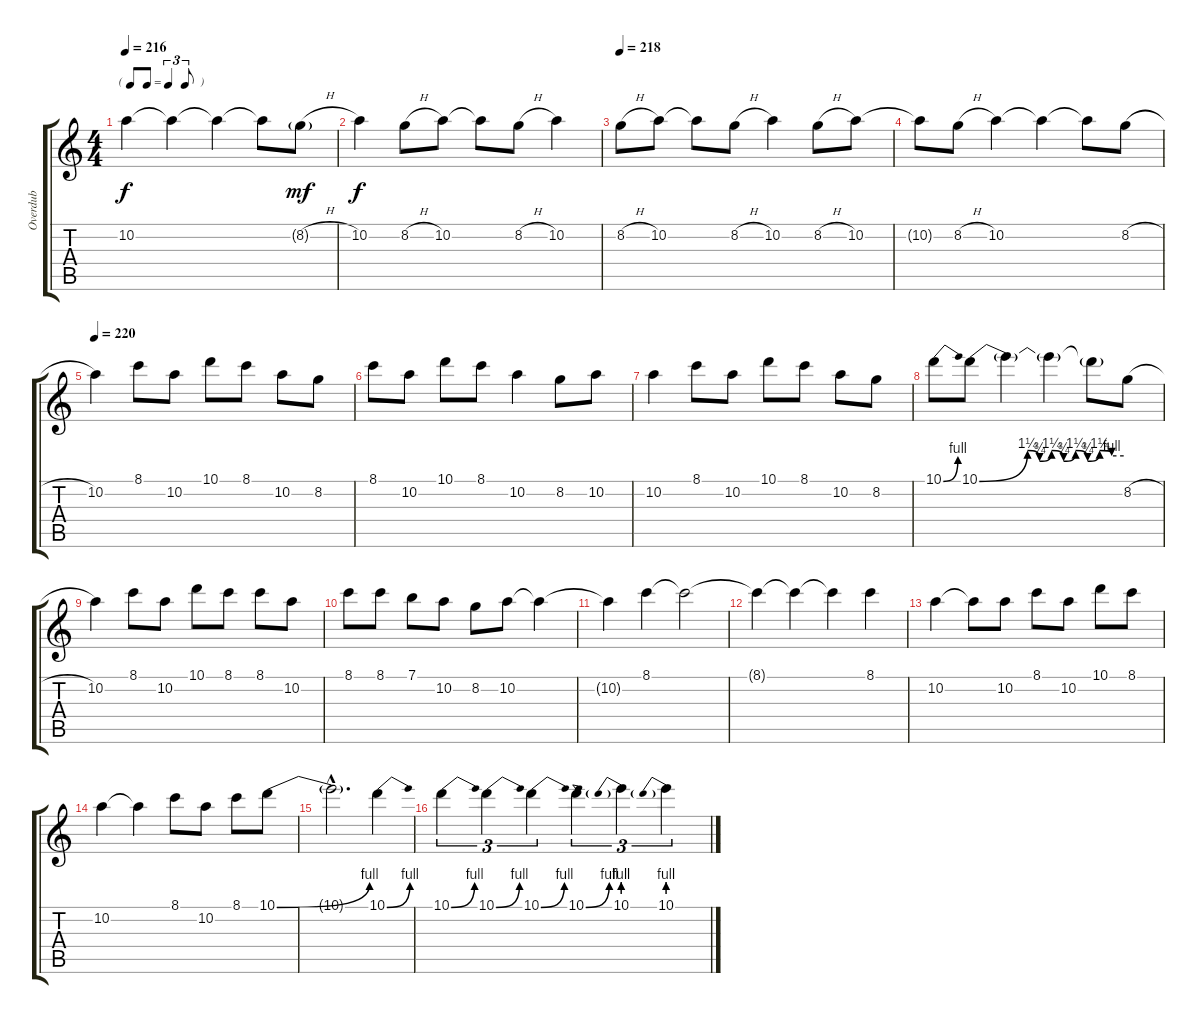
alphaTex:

\track ("Overdub" "Overdub") {instrument fretlessbass}
\staff {score tabs}
\tuning (E4 B3 G3 D3 A2 E2) {hide}
\ts (4 4)
\tf triplet8th
\tempo 216
\clef g2
\ks c
10.2{t}.4{dy f} 10.2{t}.4 10.2{t}.4 10.2{t}.8 8.2{h g}.8{dy mf} |
10.2.4{dy f} 8.2{h}.8 10.2.8 10.2{t}.8 8.2{h}.8 10.2.4 |
\tempo 218
8.2{h}.8 10.2.8 10.2{t}.8 8.2{h}.8 10.2.4 8.2{h}.8 10.2.8 |
10.2{t}.8 8.2{h}.8 10.2.4 10.2{t}.4 10.2{t}.8 8.2{h}.8 |
\tempo 220
10.2.4 8.1.8 10.2.8 10.1.8 8.1.8 10.2.8 8.2.8 |
8.1.8 10.2.8 10.1.8 8.1.8 10.2.4 8.2.8 10.2.8 |
10.2.4 8.1.8 10.2.8 10.1.8 8.1.8 10.2.8 8.2.8 |
10.1{be (bend 0 0 60 4)}.8 10.1{be (custom 0 0 20 5 25 3 30 5 35 3 40 5 45 3 50 5 55 4 60 4)}.8 10.1{t}.4 10.1{t}.4 10.1{t}.8 8.2{h}.8 |
10.2.4 8.1.8 10.2.8 10.1.8 8.1.8 8.1.8 10.2.8 |
8.1.8 8.1.8 7.1.8 10.2.8 8.2.8 10.2.8 10.2{t}.4 |
10.2{t}.4 8.1.4 8.1{t}.2 |
8.1{t}.4 8.1{t}.4 8.1{t}.4 8.1.4 |
10.2.4 10.2{t}.8 10.2.8 8.1.8 10.2.8 10.1.8 8.1.8 |
10.2.4 10.2{t}.4 8.1.8 10.2.8 8.1.8 10.1{be (bend 0 0 60 4)}.8 |
10.1{hac t}.2{d} 10.1{be (bend 0 0 60 4)}.4 |
10.1{be (bend 0 0 60 4)}.4{tu (3 2)} 10.1{be (bend 0 0 60 4)}.4{tu (3 2)} 10.1{be (bend 0 0 60 4)}.4{tu (3 2)} 10.1{be (bend 0 0 60 4)}.4{tu (3 2)} 10.1{be (prebend 0 4 60 4)}.4{tu (3 2)} 10.1{be (prebend 0 4 60 4)}.4{tu (3 2)}
